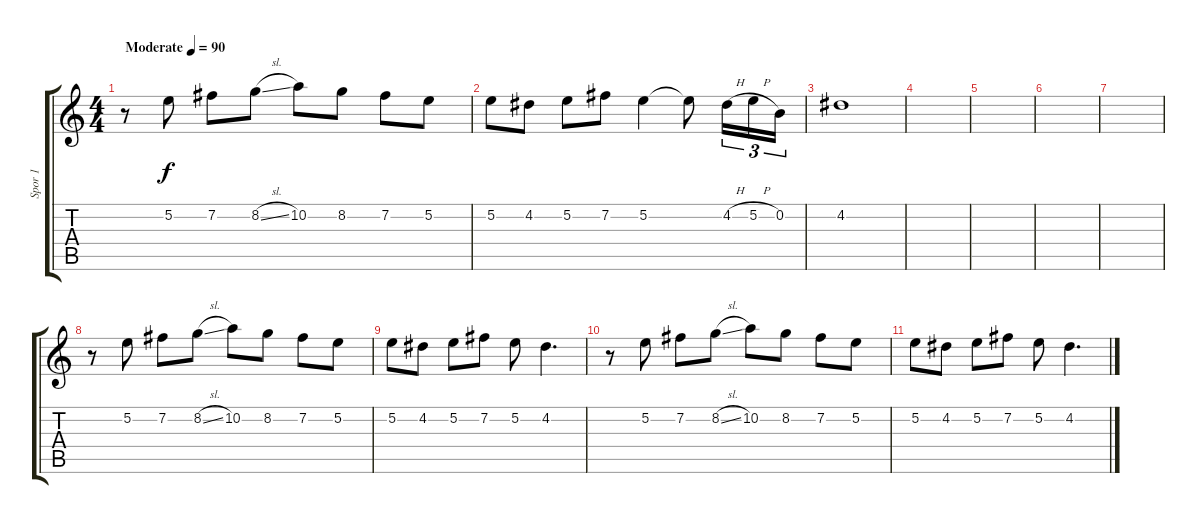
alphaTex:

\track ("Spor 1" "Spor 1") {instrument distortionguitar}
\staff {score tabs}
\tuning (E4 B3 G3 D3 A2 E2) {hide}
\ts (4 4)
\tempo (90 "Moderate")
\clef g2
\ks c
r.8{dy f instrument distortionguitar} 5.2.8 7.2.8 8.2{sl}.8 10.2.8 8.2.8 7.2.8 5.2.8 |
5.2.8 4.2.8 5.2.8 7.2.8 5.2.4 5.2{t}.8 4.2{h}.16{tu (3 2)} 5.2{h}.16{tu (3 2)} 0.2.16{tu (3 2)} |
4.2.1 |
|
|
|
|
r.8 5.2.8 7.2.8 8.2{sl}.8 10.2.8 8.2.8 7.2.8 5.2.8 |
5.2.8 4.2.8 5.2.8 7.2.8 5.2.8 4.2.4{d} |
r.8 5.2.8 7.2.8 8.2{sl}.8 10.2.8 8.2.8 7.2.8 5.2.8 |
5.2.8 4.2.8 5.2.8 7.2.8 5.2.8 4.2.4{d}
